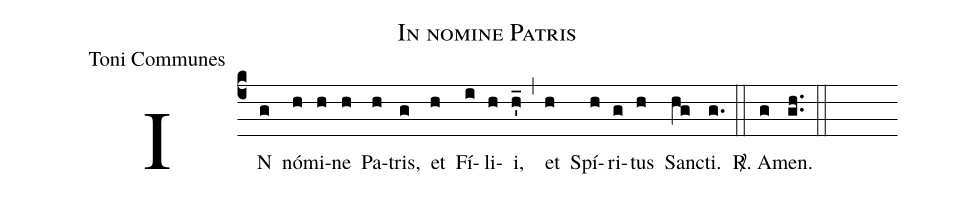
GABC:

name:In nomine Patris;
office-part:Toni Communes;
%%
(c4) IN(g) nó(h)mi(h)ne(h) Pa(h)tris,(g) et(h) Fí(i)li(h)i,(h_') (,) et(h) Spí(h)ri(g)tus(h) San(hg)cti.(g.) (::) <sp>R/</sp>. A(g)men.(gh..) (::)
